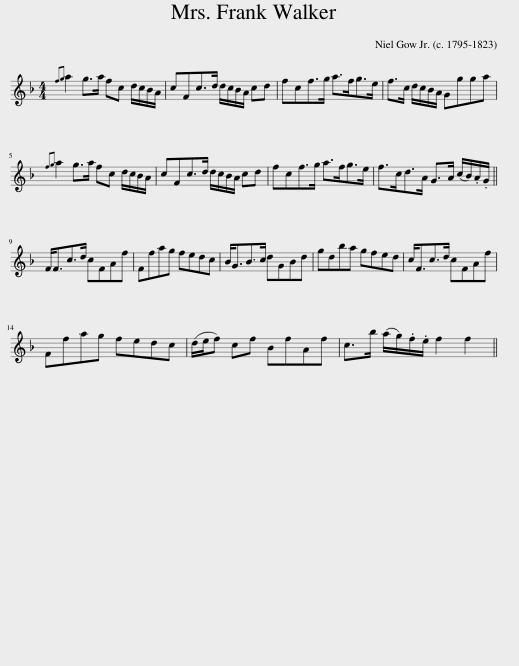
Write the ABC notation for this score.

X:1
L:1/8
M:4/4
I:linebreak $
K:F
V:1 treble
V:1
{fg} a2 g>a fc d/c/B/A/ | cFc>d d/c/B/A/ cd | fcf>g a>fg>e | f>c d/c/B/A/ Ggga |${fg} a2 g>a fc d/c/B/A/ | %5
 cFc>d d/c/B/A/ cd | fcf>g a>fg>e | f>cd>A G>A (c/B/).A/.G/ ||$ F<Fc>d cFAf | Ffag fedc | %10
 B<GB>c dGBd | gdba gfed | c<Fc>d cFAf |$ Ffag fedc | (d/e/f) cf BfAf | %15
 c>b (a/g/).f/.e/ f2 f2 || %16
